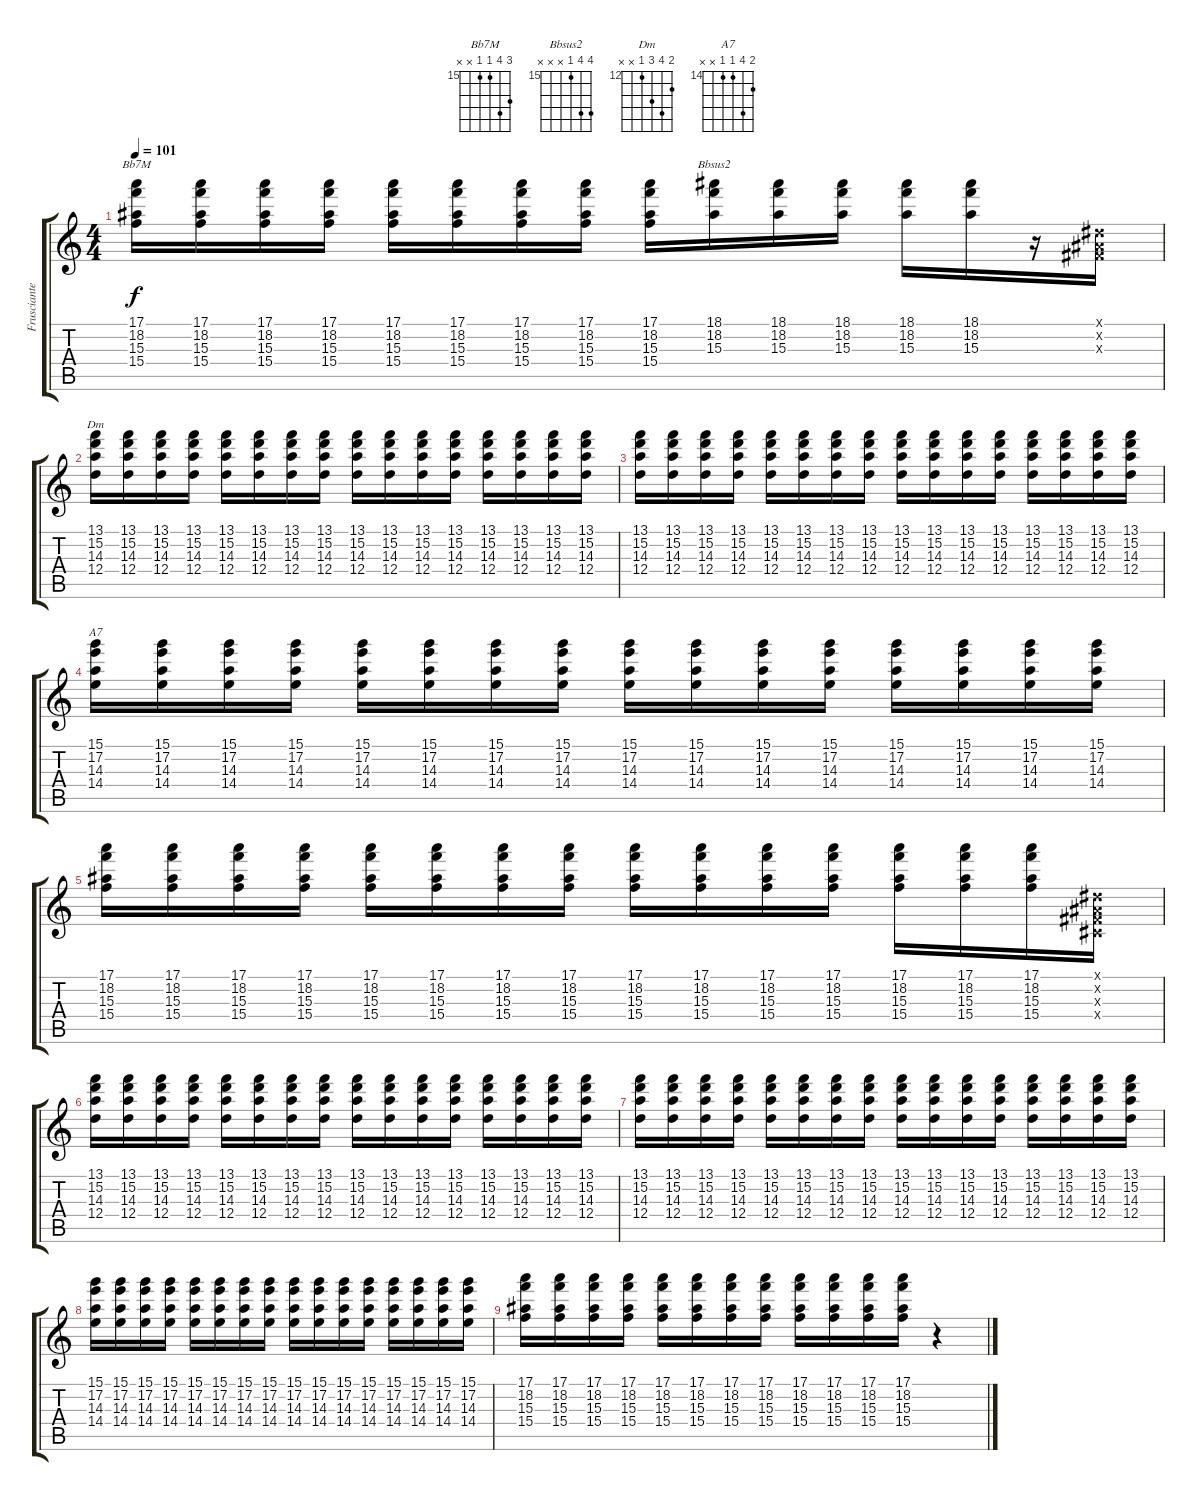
\track ("Frusciante (Clean Guitar)" "Frusciante") {instrument electricguitarclean}
\staff {score tabs}
\tuning (E4 B3 G3 D3 A2 E2) {hide}
\chord ("Bb7M" 17 18 15 15 x x) {firstfret 15}
\chord ("Bbsus2" 18 18 15 x x x) {firstfret 15}
\chord ("Dm" 13 15 14 12 x x) {firstfret 12}
\chord ("A7" 15 17 14 14 x x) {firstfret 14}
\ts (4 4)
\tempo 101
\clef g2
\ks c
(17.1 18.2 15.3 15.4).16{ch "Bb7M" dy f} (17.1 18.2 15.3 15.4).16 (17.1 18.2 15.3 15.4).16 (17.1 18.2 15.3 15.4).16 (17.1 18.2 15.3 15.4).16 (17.1 18.2 15.3 15.4).16 (17.1 18.2 15.3 15.4).16 (17.1 18.2 15.3 15.4).16 (17.1 18.2 15.3 15.4).16 (18.1 18.2 15.3).16{ch "Bbsus2"} (18.1 18.2 15.3).16 (18.1 18.2 15.3).16 (18.1 18.2 15.3).16 (18.1 18.2 15.3).16 r.16 (-1.1{x} -1.2{x} -1.3{x}).16 |
(13.1 15.2 14.3 12.4).16{ch "Dm"} (13.1 15.2 14.3 12.4).16 (13.1 15.2 14.3 12.4).16 (13.1 15.2 14.3 12.4).16 (13.1 15.2 14.3 12.4).16 (13.1 15.2 14.3 12.4).16 (13.1 15.2 14.3 12.4).16 (13.1 15.2 14.3 12.4).16 (13.1 15.2 14.3 12.4).16 (13.1 15.2 14.3 12.4).16 (13.1 15.2 14.3 12.4).16 (13.1 15.2 14.3 12.4).16 (13.1 15.2 14.3 12.4).16 (13.1 15.2 14.3 12.4).16 (13.1 15.2 14.3 12.4).16 (13.1 15.2 14.3 12.4).16 |
(13.1 15.2 14.3 12.4).16 (13.1 15.2 14.3 12.4).16 (13.1 15.2 14.3 12.4).16 (13.1 15.2 14.3 12.4).16 (13.1 15.2 14.3 12.4).16 (13.1 15.2 14.3 12.4).16 (13.1 15.2 14.3 12.4).16 (13.1 15.2 14.3 12.4).16 (13.1 15.2 14.3 12.4).16 (13.1 15.2 14.3 12.4).16 (13.1 15.2 14.3 12.4).16 (13.1 15.2 14.3 12.4).16 (13.1 15.2 14.3 12.4).16 (13.1 15.2 14.3 12.4).16 (13.1 15.2 14.3 12.4).16 (13.1 15.2 14.3 12.4).16 |
(15.1 17.2 14.3 14.4).16{ch "A7"} (15.1 17.2 14.3 14.4).16 (15.1 17.2 14.3 14.4).16 (15.1 17.2 14.3 14.4).16 (15.1 17.2 14.3 14.4).16 (15.1 17.2 14.3 14.4).16 (15.1 17.2 14.3 14.4).16 (15.1 17.2 14.3 14.4).16 (15.1 17.2 14.3 14.4).16 (15.1 17.2 14.3 14.4).16 (15.1 17.2 14.3 14.4).16 (15.1 17.2 14.3 14.4).16 (15.1 17.2 14.3 14.4).16 (15.1 17.2 14.3 14.4).16 (15.1 17.2 14.3 14.4).16 (15.1 17.2 14.3 14.4).16 |
(17.1 18.2 15.3 15.4).16 (17.1 18.2 15.3 15.4).16 (17.1 18.2 15.3 15.4).16 (17.1 18.2 15.3 15.4).16 (17.1 18.2 15.3 15.4).16 (17.1 18.2 15.3 15.4).16 (17.1 18.2 15.3 15.4).16 (17.1 18.2 15.3 15.4).16 (17.1 18.2 15.3 15.4).16 (17.1 18.2 15.3 15.4).16 (17.1 18.2 15.3 15.4).16 (17.1 18.2 15.3 15.4).16 (17.1 18.2 15.3 15.4).16 (17.1 18.2 15.3 15.4).16 (17.1 18.2 15.3 15.4).16 (-1.1{x} -1.2{x} -1.3{x} -1.4{x}).16 |
(13.1 15.2 14.3 12.4).16 (13.1 15.2 14.3 12.4).16 (13.1 15.2 14.3 12.4).16 (13.1 15.2 14.3 12.4).16 (13.1 15.2 14.3 12.4).16 (13.1 15.2 14.3 12.4).16 (13.1 15.2 14.3 12.4).16 (13.1 15.2 14.3 12.4).16 (13.1 15.2 14.3 12.4).16 (13.1 15.2 14.3 12.4).16 (13.1 15.2 14.3 12.4).16 (13.1 15.2 14.3 12.4).16 (13.1 15.2 14.3 12.4).16 (13.1 15.2 14.3 12.4).16 (13.1 15.2 14.3 12.4).16 (13.1 15.2 14.3 12.4).16 |
(13.1 15.2 14.3 12.4).16 (13.1 15.2 14.3 12.4).16 (13.1 15.2 14.3 12.4).16 (13.1 15.2 14.3 12.4).16 (13.1 15.2 14.3 12.4).16 (13.1 15.2 14.3 12.4).16 (13.1 15.2 14.3 12.4).16 (13.1 15.2 14.3 12.4).16 (13.1 15.2 14.3 12.4).16 (13.1 15.2 14.3 12.4).16 (13.1 15.2 14.3 12.4).16 (13.1 15.2 14.3 12.4).16 (13.1 15.2 14.3 12.4).16 (13.1 15.2 14.3 12.4).16 (13.1 15.2 14.3 12.4).16 (13.1 15.2 14.3 12.4).16 |
(15.1 17.2 14.3 14.4).16 (15.1 17.2 14.3 14.4).16 (15.1 17.2 14.3 14.4).16 (15.1 17.2 14.3 14.4).16 (15.1 17.2 14.3 14.4).16 (15.1 17.2 14.3 14.4).16 (15.1 17.2 14.3 14.4).16 (15.1 17.2 14.3 14.4).16 (15.1 17.2 14.3 14.4).16 (15.1 17.2 14.3 14.4).16 (15.1 17.2 14.3 14.4).16 (15.1 17.2 14.3 14.4).16 (15.1 17.2 14.3 14.4).16 (15.1 17.2 14.3 14.4).16 (15.1 17.2 14.3 14.4).16 (15.1 17.2 14.3 14.4).16 |
(17.1 18.2 15.3 15.4).16 (17.1 18.2 15.3 15.4).16 (17.1 18.2 15.3 15.4).16 (17.1 18.2 15.3 15.4).16 (17.1 18.2 15.3 15.4).16 (17.1 18.2 15.3 15.4).16 (17.1 18.2 15.3 15.4).16 (17.1 18.2 15.3 15.4).16 (17.1 18.2 15.3 15.4).16 (17.1 18.2 15.3 15.4).16 (17.1 18.2 15.3 15.4).16 (17.1 18.2 15.3 15.4).16 r.4
